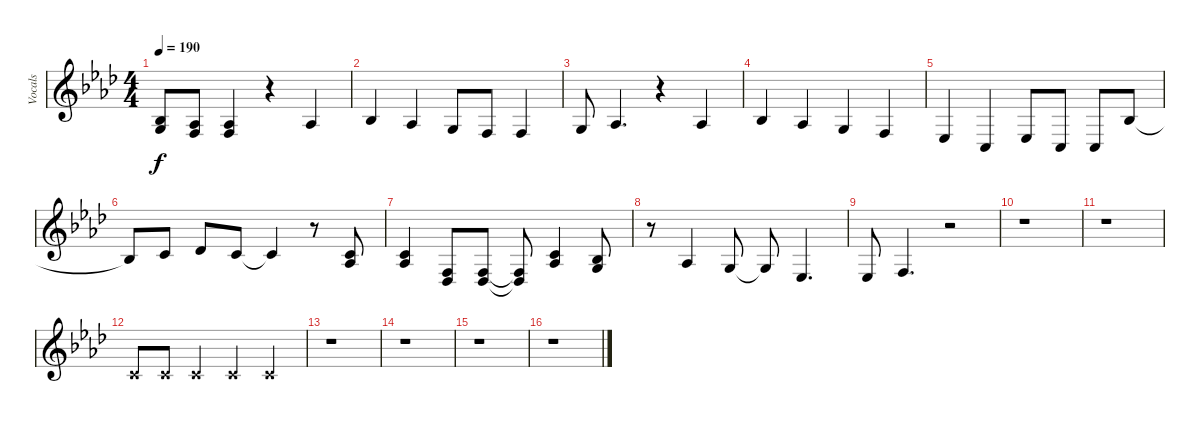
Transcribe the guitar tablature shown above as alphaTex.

\track ("Vocals" "Vocals") {instrument flute}
\staff {score}
\tuning (E4 B3 G3 D3 A2 D2) {hide}
\ts (4 4)
\tempo 190
\clef g2
\ks ab
(3.3{t} 5.4{t}).8{dy f} (1.3 3.4).8 (1.3 3.4).4 r.4 1.3.4 |
3.3.4 1.3.4 0.3.8 3.4.8 3.4.4 |
0.3.8 1.3.4{d} r.4 1.3.4 |
3.3.4 1.3.4 0.3.4 3.4.4 |
1.4.4 3.5.4 1.4.8 3.5.8 3.5.8 3.3.8 |
3.3{t}.8 1.2.8 2.2.8 1.2.8 1.2{t}.4 r.8 (1.2 1.3).8 |
(1.2 1.3).4 (3.4 4.5).8 (3.4 4.5).8 (3.4{t} 4.5{t}).8 (1.2 1.3).4 (3.3 5.4).8 |
r.8 1.3.4 0.3.8 0.3{t}.8 1.4.4{d} |
1.4.8 3.4.4{d} r.2 |
r.1 |
r.1 |
1.2{x}.8 1.2{x}.8 1.2{x}.4 1.2{x}.4 1.2{x}.4 |
r.1 |
r.1 |
r.1 |
r.1
